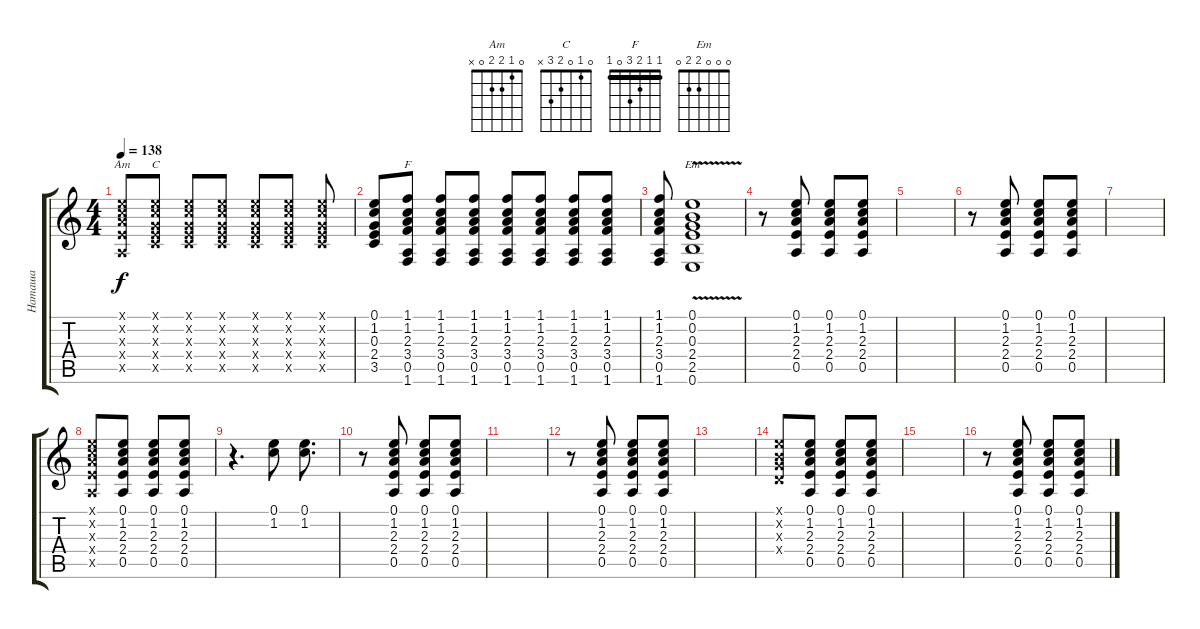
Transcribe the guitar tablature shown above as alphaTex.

\track ("Наташа" "Наташа") {instrument distortionguitar}
\staff {score tabs}
\tuning (E4 B3 G3 D3 A2 E2) {hide}
\chord ("Am" 0 1 2 2 0 x)
\chord ("C" 0 1 0 2 3 x)
\chord ("F" 1 1 2 3 0 1) {barre 1}
\chord ("Em" 0 0 0 2 2 0)
\ts (4 4)
\tempo 138
\clef g2
\ks c
(0.1{x} 1.2{x} 2.3{x} 2.4{x} 0.5{x}).8{ch "Am" dy f} (0.1{x} 1.2{x} 0.3{x} 2.4{x} 3.5{x}).8{ch "C"} (0.1{x} 1.2{x} 0.3{x} 2.4{x} 3.5{x}).8 (0.1{x} 1.2{x} 0.3{x} 2.4{x} 3.5{x}).8 (0.1{x} 1.2{x} 0.3{x} 2.4{x} 3.5{x}).8 (0.1{x} 1.2{x} 0.3{x} 2.4{x} 3.5{x}).8 (0.1{x} 1.2{x} 0.3{x} 2.4{x} 3.5{x}).8 |
(0.1 1.2 0.3 2.4 3.5).8{volume 5} (1.1 1.2 2.3 3.4 0.5 1.6).8{ch "F" volume 6} (1.1 1.2 2.3 3.4 0.5 1.6).8{volume 7} (1.1 1.2 2.3 3.4 0.5 1.6).8{volume 8} (1.1 1.2 2.3 3.4 0.5 1.6).8{volume 9} (1.1 1.2 2.3 3.4 0.5 1.6).8{volume 10} (1.1 1.2 2.3 3.4 0.5 1.6).8{volume 10} (1.1 1.2 2.3 3.4 0.5 1.6).8{volume 11} |
(1.1 1.2 2.3 3.4 0.5 1.6).8{volume 13} (0.1 0.2 0.3 2.4{v} 2.5 0.6).1{ch "Em" volume 13} |
r.8 (0.1 1.2 2.3 2.4 0.5).8 (0.1 1.2 2.3 2.4 0.5).8 (0.1 1.2 2.3 2.4 0.5).8 |
|
r.8 (0.1 1.2 2.3 2.4 0.5).8 (0.1 1.2 2.3 2.4 0.5).8 (0.1 1.2 2.3 2.4 0.5).8 |
|
(0.1{x} 1.2{x} 2.3{x} 2.4{x} 0.5{x}).8 (0.1 1.2 2.3 2.4 0.5).8 (0.1 1.2 2.3 2.4 0.5).8 (0.1 1.2 2.3 2.4 0.5).8 |
r.4{d volume 13} (0.1 1.2).8 (0.1 1.2).8{d} |
r.8{volume 12 instrument distortionguitar} (0.1 1.2 2.3 2.4 0.5).8 (0.1 1.2 2.3 2.4 0.5).8 (0.1 1.2 2.3 2.4 0.5).8 |
|
r.8 (0.1 1.2 2.3 2.4 0.5).8 (0.1 1.2 2.3 2.4 0.5).8 (0.1 1.2 2.3 2.4 0.5).8 |
|
(0.1{x} 0.2{x} 0.3{x} 0.4{x}).8 (0.1 1.2 2.3 2.4 0.5).8 (0.1 1.2 2.3 2.4 0.5).8 (0.1 1.2 2.3 2.4 0.5).8 |
|
r.8 (0.1 1.2 2.3 2.4 0.5).8 (0.1 1.2 2.3 2.4 0.5).8 (0.1 1.2 2.3 2.4 0.5).8
